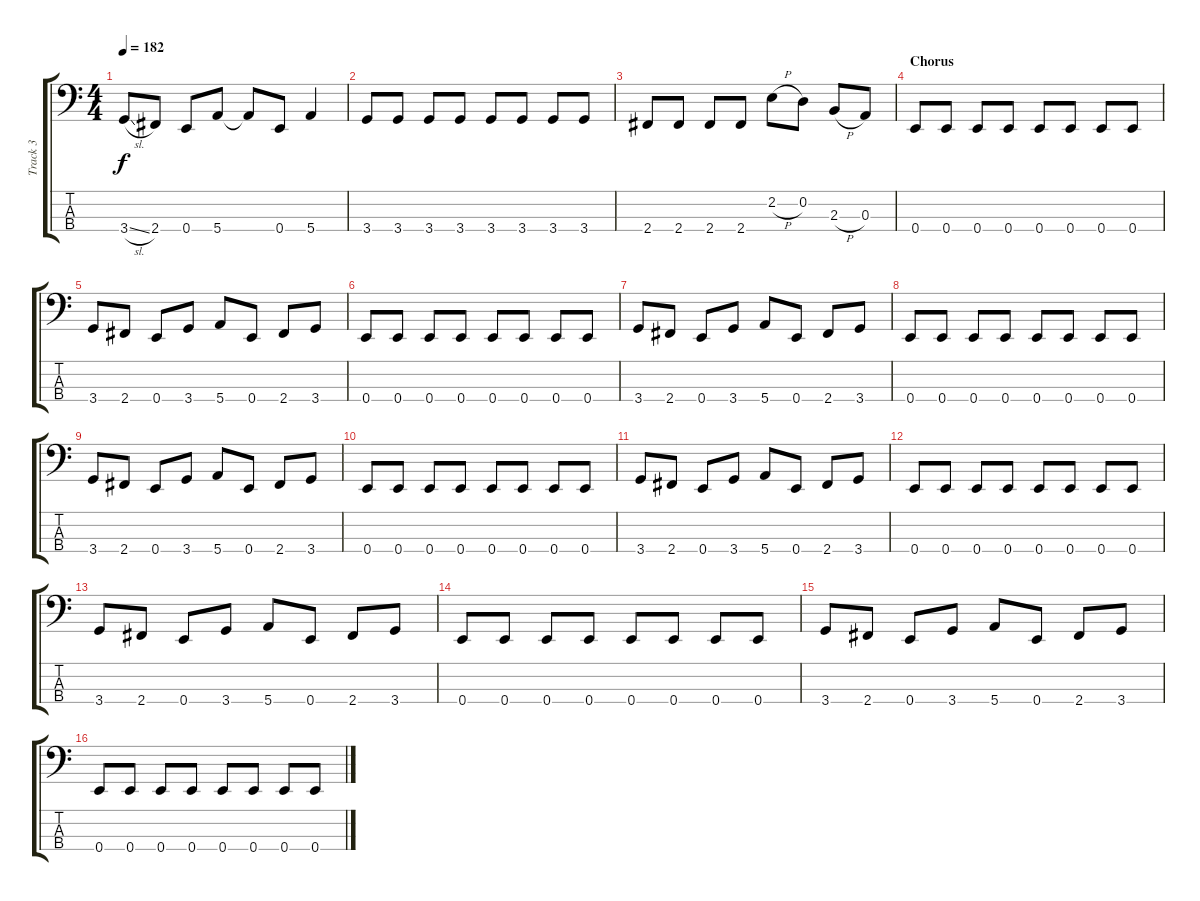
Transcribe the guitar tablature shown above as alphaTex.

\track ("Track 3" "Track 3") {instrument electricbassfinger}
\staff {score tabs}
\tuning (G2 D2 A1 E1) {hide}
\ts (4 4)
\tempo 182
\clef f4
\ks c
3.4{sl}.8{dy f} 2.4.8 0.4.8 5.4.8 5.4{t}.8 0.4.8 5.4.4 |
3.4.8 3.4.8 3.4.8 3.4.8 3.4.8 3.4.8 3.4.8 3.4.8 |
2.4.8 2.4.8 2.4.8 2.4.8 2.2{h}.8 0.2.8 2.3{h}.8 0.3.8 |
\section ("" "Chorus")
0.4.8 0.4.8 0.4.8 0.4.8 0.4.8 0.4.8 0.4.8 0.4.8 |
3.4.8 2.4.8 0.4.8 3.4.8 5.4.8 0.4.8 2.4.8 3.4.8 |
0.4.8 0.4.8 0.4.8 0.4.8 0.4.8 0.4.8 0.4.8 0.4.8 |
3.4.8 2.4.8 0.4.8 3.4.8 5.4.8 0.4.8 2.4.8 3.4.8 |
0.4.8 0.4.8 0.4.8 0.4.8 0.4.8 0.4.8 0.4.8 0.4.8 |
3.4.8 2.4.8 0.4.8 3.4.8 5.4.8 0.4.8 2.4.8 3.4.8 |
0.4.8 0.4.8 0.4.8 0.4.8 0.4.8 0.4.8 0.4.8 0.4.8 |
3.4.8 2.4.8 0.4.8 3.4.8 5.4.8 0.4.8 2.4.8 3.4.8 |
0.4.8 0.4.8 0.4.8 0.4.8 0.4.8 0.4.8 0.4.8 0.4.8 |
3.4.8 2.4.8 0.4.8 3.4.8 5.4.8 0.4.8 2.4.8 3.4.8 |
0.4.8 0.4.8 0.4.8 0.4.8 0.4.8 0.4.8 0.4.8 0.4.8 |
3.4.8 2.4.8 0.4.8 3.4.8 5.4.8 0.4.8 2.4.8 3.4.8 |
0.4.8 0.4.8 0.4.8 0.4.8 0.4.8 0.4.8 0.4.8 0.4.8
